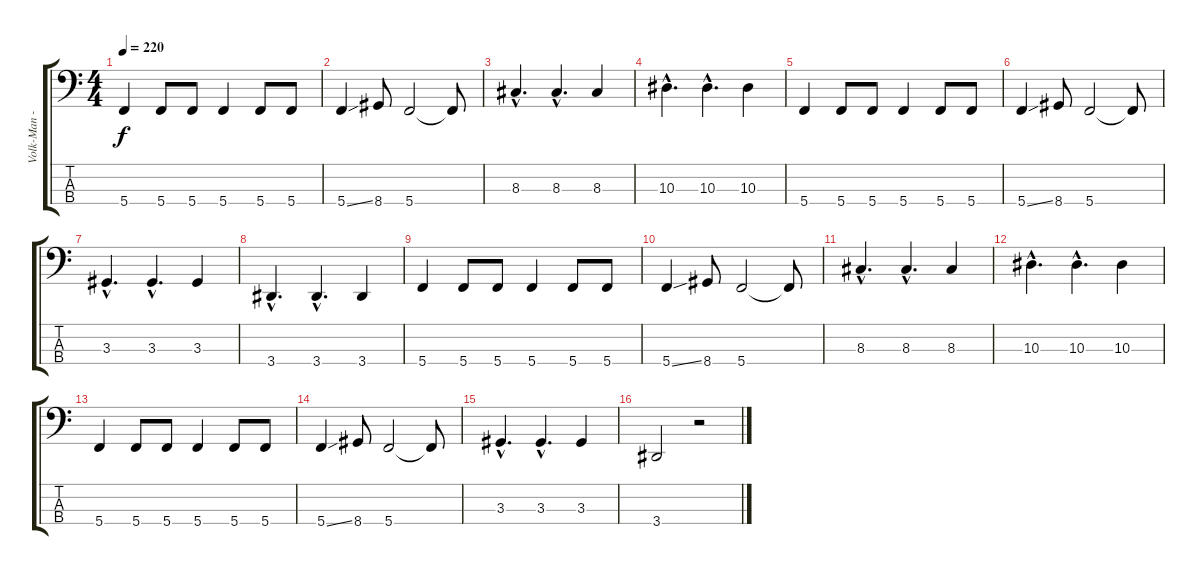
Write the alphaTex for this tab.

\track ("Volk-Man - Bass" "Volk-Man -") {instrument electricbasspick}
\staff {score tabs}
\tuning (Eb2 Bb1 F1 C1) {hide}
\ts (4 4)
\tempo 220
\clef f4
\ks c
5.4.4{dy f instrument electricbasspick} 5.4.8 5.4.8 5.4.4 5.4.8 5.4.8 |
5.4{ss}.4 8.4.8 5.4.2 5.4{t}.8 |
8.3{hac}.4{d} 8.3{hac}.4{d} 8.3.4 |
10.3{hac}.4{d} 10.3{hac}.4{d} 10.3.4 |
5.4.4 5.4.8 5.4.8 5.4.4 5.4.8 5.4.8 |
5.4{ss}.4 8.4.8 5.4.2 5.4{t}.8 |
3.3{hac}.4{d} 3.3{hac}.4{d} 3.3.4 |
3.4{hac}.4{d} 3.4{hac}.4{d} 3.4.4 |
5.4.4 5.4.8 5.4.8 5.4.4 5.4.8 5.4.8 |
5.4{ss}.4 8.4.8 5.4.2 5.4{t}.8 |
8.3{hac}.4{d} 8.3{hac}.4{d} 8.3.4 |
10.3{hac}.4{d} 10.3{hac}.4{d} 10.3.4 |
5.4.4 5.4.8 5.4.8 5.4.4 5.4.8 5.4.8 |
5.4{ss}.4 8.4.8 5.4.2 5.4{t}.8 |
3.3{hac}.4{d} 3.3{hac}.4{d} 3.3.4 |
3.4.2 r.2
